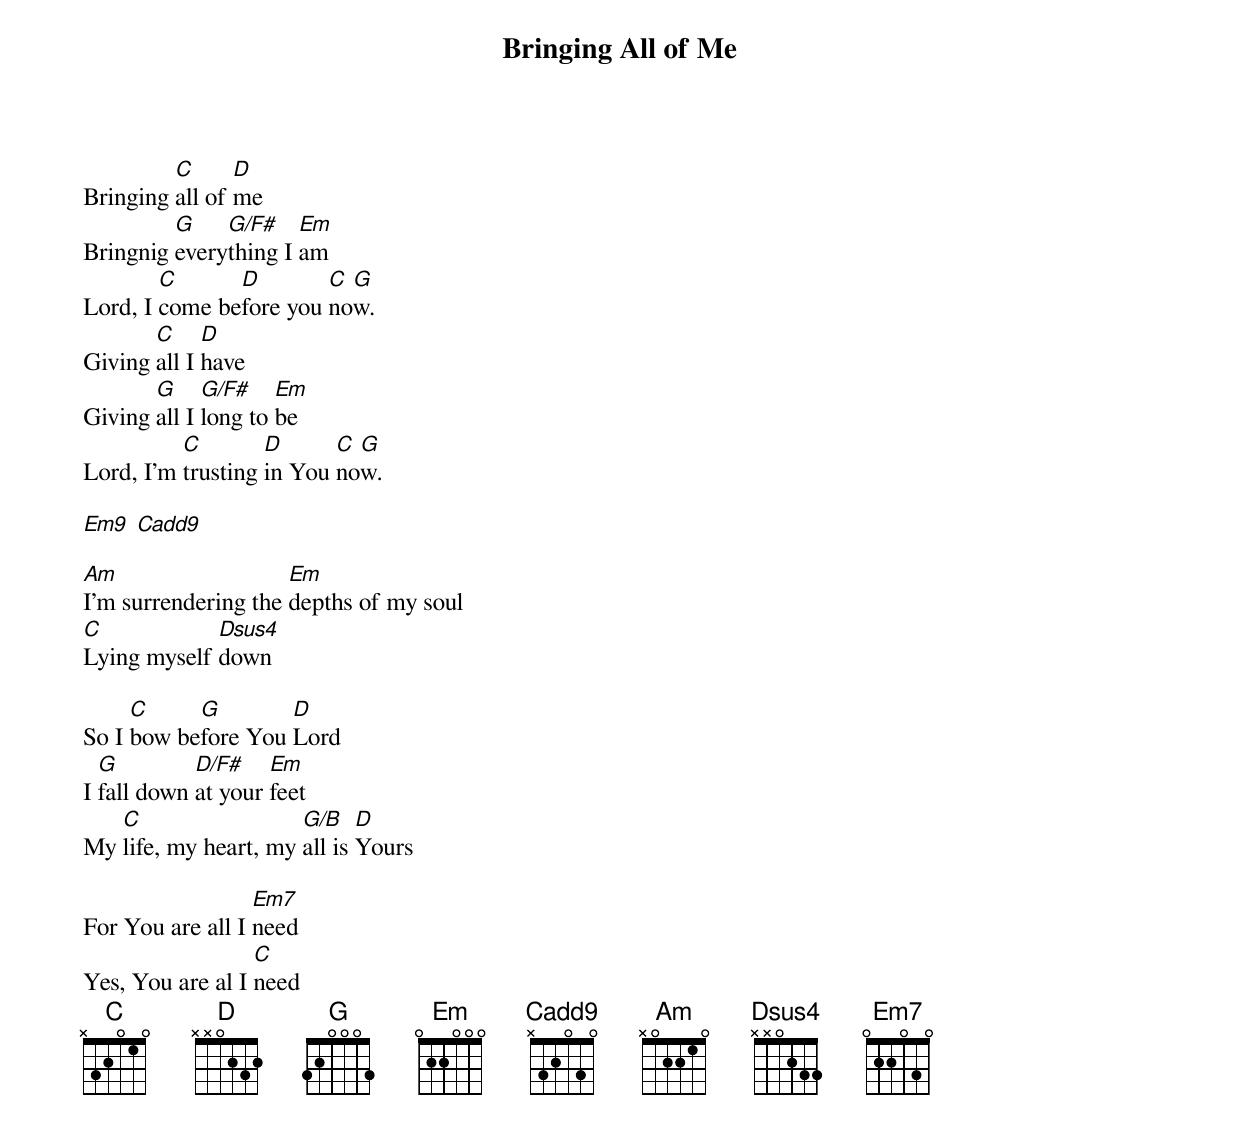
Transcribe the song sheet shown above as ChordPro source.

{title: Bringing All of Me}
{subtitle: }
Bringing [C]all of [D]me
Bringnig [G]every[G/F#]thing I [Em]am
Lord, I [C]come be[D]fore you [C]no[G]w.
Giving [C]all I [D]have
Giving [G]all I [G/F#]long to [Em]be
Lord, I'm [C]trusting [D]in You [C]no[G]w.

[Em9] [Cadd9]

[Am]I'm surrendering the [Em]depths of my soul
[C]Lying myself [Dsus4]down

So I [C]bow be[G]fore You [D]Lord
I [G]fall down [D/F#]at your [Em]feet
My [C]life, my heart, my [G/B]all is [D]Yours

For You are all I [Em7]need
Yes, You are al I [C]need
